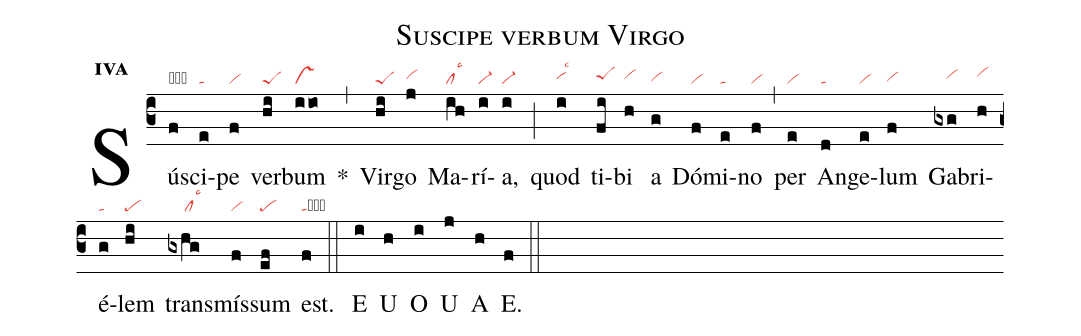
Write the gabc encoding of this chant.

name:Suscipe verbum Virgo;
office-part:an;
mode:4a;
nabc-lines:1;
%%
initial-style: 1;
name: Suscipe verbum Virgo;
mode:4;
office-part: Antiphona;
annotation: Ant.;
annotation:iv a;
nabc-lines:1;
%%
(c3) Sú(f|obvi)sci(e|ta)pe(f|vi) ver(hi|peS)bum(iio|vs) <sp>*</sp>(,) Vir(hi|peS)go(j|vihh) Ma(ih|cllsc3)rí(i|vi-)a,(i|vi-) (;) quod(i|vihhlsc3) ti(fi|peShh)bi(h|vihh) a(g|vihg) Dó(f|vi)mi(e|ta)no(f|vi) (,) per(e|vi) An(d|ta)ge(e|vi)lum(f|vihg) Ga(gxg|////vihh)bri(h|vihi)é(g|ta)lem(hi|pe) trans(gxhg|/////cllsc3)mís(f|vi)sum(ef|pe) est.(f|tacb) (::)
<eu> E(i) U(h) O(i) U(j) A(h) E.(f) </eu> (::)
